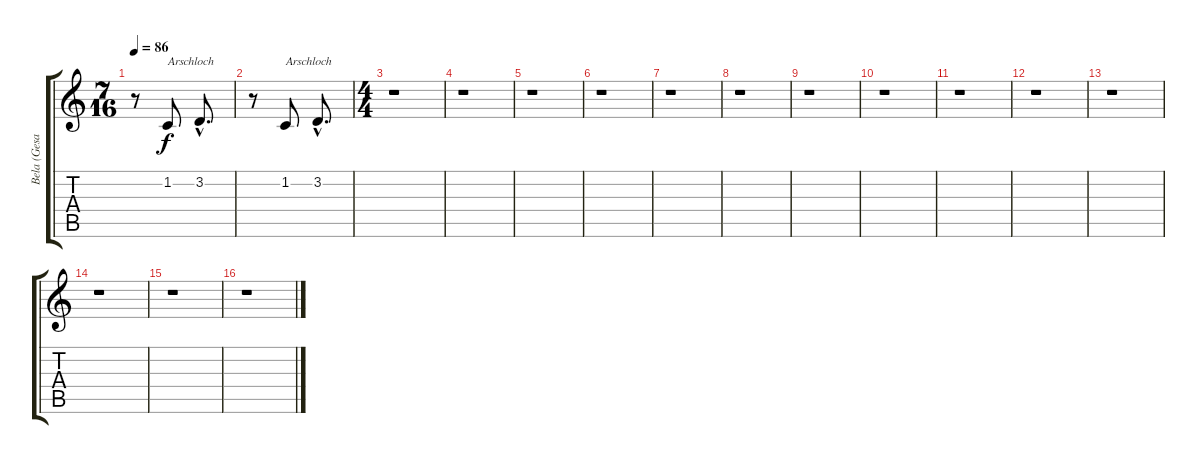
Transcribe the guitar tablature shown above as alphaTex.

\track ("Bela (Gesang)" "Bela (Gesa") {instrument lead8bassandlead}
\staff {score tabs}
\tuning (E4 B3 G3 D3 A2 E2) {hide}
\ts (7 16)
\tempo 86
\clef g2
\ks c
r.8{dy f} 1.2.8{txt "Arschloch"} 3.2{hac}.8{d} |
r.8 1.2.8{txt "Arschloch"} 3.2{hac}.8{d} |
\ts (4 4)
r.1 |
r.1 |
r.1 |
r.1 |
r.1 |
r.1 |
r.1 |
r.1 |
r.1 |
r.1 |
r.1 |
r.1 |
r.1 |
r.1
